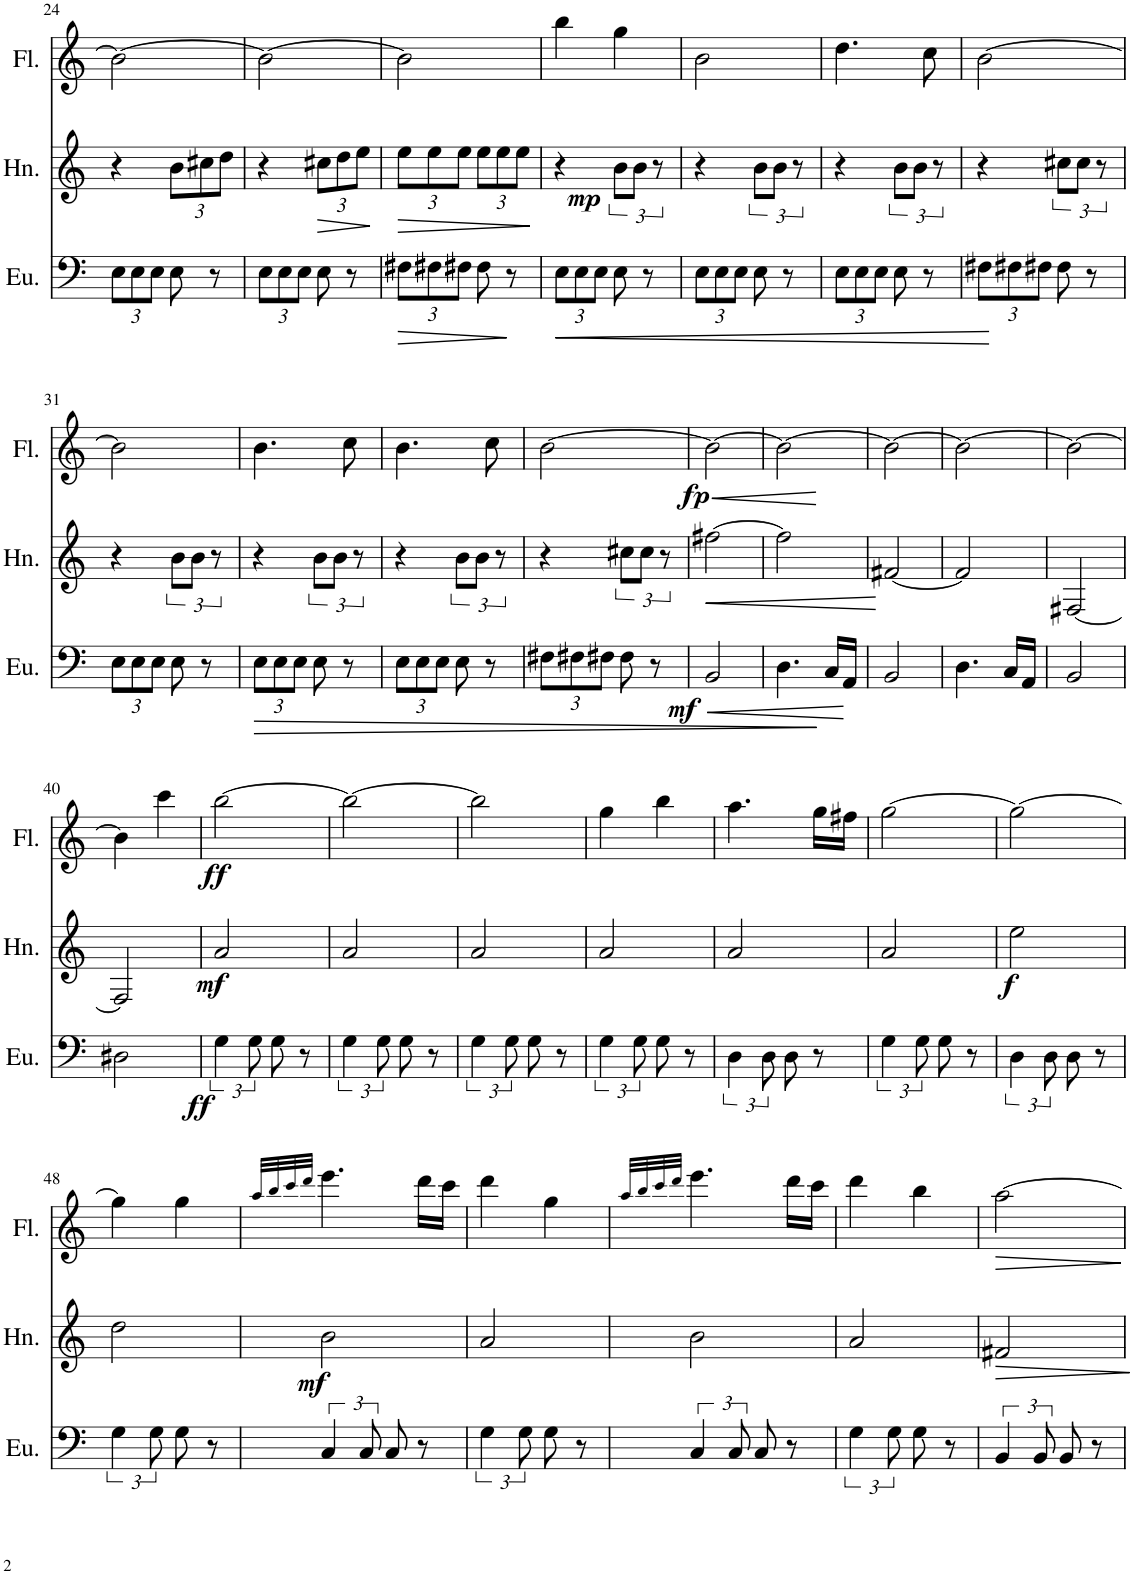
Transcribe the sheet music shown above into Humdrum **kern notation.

**kern	**dynam	**kern	**dynam	**kern	**dynam
*part3	*part3	*part2	*part2	*part1	*part1
*staff3	*staff3	*staff2	*staff2	*staff1	*staff1
*I"Euphonium	*	*I"Horn	*	*I"Flute	*
*I'Eu.	*	*I'Hn.	*	*I'Fl.	*
!!LO:PB:g=z
*clefF4	*	*clefG2	*	*clefG2	*
*	*	*Trd4c7	*	*	*
*k[]	*	*k[]	*	*k[]	*
*M2/4	*	*M2/4	*	*M2/4	*
*Xbrackettup	*	*	*	*	*
=24	=24	=24	=24	=24	=24
12E\L	.	4r	.	2b\_	.
12E\	.	.	.	.	.
12E\J	.	.	.	.	.
*	*	*Xbrackettup	*	*	*
8E\	.	12b\L	.	.	.
.	.	12cc#X\	.	.	.
8r	.	.	.	.	.
.	.	12dd\J	.	.	.
=25	=25	=25	=25	=25	=25
12E\L	.	4r	.	2b\_	.
12E\	.	.	.	.	.
12E\J	.	.	.	.	.
!	!	!	!LO:HP:b	!	!
8E\	.	12cc#X\L	>	.	.
.	.	12dd\	.	.	.
8r	.	.	.	.	.
.	.	12ee\J	.	.	.
.	.	.	]	.	.
=26	=26	=26	=26	=26	=26
!	!LO:HP:b	!	!LO:HP:b	!	!
12F#X\L	>	12ee\L	>	2b\]	.
12F#X\	.	12ee\	.	.	.
12F#X\J	.	12ee\J	.	.	.
8F#\	.	12ee\L	.	.	.
.	.	12ee\	.	.	.
8r	.	.	.	.	.
.	.	12ee\J	.	.	.
.	]	.	]	.	.
=27	=27	=27	=27	=27	=27
!	!LO:HP:b	!	!	!	!
12E\L	<	4r	.	4bb\	.
12E\	.	.	.	.	.
12E\J	.	.	.	.	.
*	*	*brackettup	*	*	*
!	!	!	!LO:DY:b	!	!
8E\	.	12b\L	mp	4gg\	.
.	.	12b\J	.	.	.
8r	.	.	.	.	.
.	.	12r	.	.	.
.	[	.	.	.	.
=28	=28	=28	=28	=28	=28
12E\L	.	4r	.	2b\	.
12E\	.	.	.	.	.
12E\J	.	.	.	.	.
8E\	.	12b\L	.	.	.
.	.	12b\J	.	.	.
8r	.	.	.	.	.
.	.	12r	.	.	.
=29	=29	=29	=29	=29	=29
12E\L	.	4r	.	4.dd\	.
12E\	.	.	.	.	.
12E\J	.	.	.	.	.
8E\	.	12b\L	.	.	.
.	.	12b\J	.	.	.
8r	.	.	.	8cc\	.
.	.	12r	.	.	.
=30	=30	=30	=30	=30	=30
12F#X\L	.	4r	.	[2b\	.
12F#X\	.	.	.	.	.
12F#X\J	.	.	.	.	.
8F#\	.	12cc#X\L	.	.	.
.	.	12cc#\J	.	.	.
8r	.	.	.	.	.
.	.	12r	.	.	.
!!LO:LB:g=z
=31	=31	=31	=31	=31	=31
12E\L	.	4r	.	2b\]	.
12E\	.	.	.	.	.
12E\J	.	.	.	.	.
8E\	.	12b\L	.	.	.
.	.	12b\J	.	.	.
8r	.	.	.	.	.
.	.	12r	.	.	.
=32	=32	=32	=32	=32	=32
!	!LO:HP:b	!	!	!	!
12E\L	>	4r	.	4.b\	.
12E\	.	.	.	.	.
12E\J	.	.	.	.	.
8E\	.	12b\L	.	.	.
.	.	12b\J	.	.	.
8r	.	.	.	8cc\	.
.	.	12r	.	.	.
.	]	.	.	.	.
=33	=33	=33	=33	=33	=33
12E\L	.	4r	.	4.b\	.
12E\	.	.	.	.	.
12E\J	.	.	.	.	.
8E\	.	12b\L	.	.	.
.	.	12b\J	.	.	.
8r	.	.	.	8cc\	.
.	.	12r	.	.	.
=34	=34	=34	=34	=34	=34
12F#X\L	.	4r	.	[2b\	.
12F#X\	.	.	.	.	.
12F#X\J	.	.	.	.	.
8F#\	.	12cc#X\L	.	.	.
.	.	12cc#\J	.	.	.
8r	.	.	.	.	.
.	.	12r	.	.	.
=35	=35	=35	=35	=35	=35
!	!LO:HP:b	!	!LO:HP:b	!	!LO:HP:b
!	!LO:DY:n=1:b	!	!	!	!LO:DY:n=1:b
2BB/	< mf	[2ff#X\	<	2b\_	< fp
.	[	.	[	.	[
=36	=36	=36	=36	=36	=36
4.D\	.	2ff#\]	.	2b\_	.
16C/LL	.	.	.	.	.
16AA/JJ	.	.	.	.	.
=37	=37	=37	=37	=37	=37
2BB/	.	[2f#X/	.	2b\_	.
=38	=38	=38	=38	=38	=38
4.D\	.	2f#/]	.	2b\_	.
16C/LL	.	.	.	.	.
16AA/JJ	.	.	.	.	.
=39	=39	=39	=39	=39	=39
2BB/	.	[2F#X/	.	2b\_	.
!!LO:LB:g=z
=40	=40	=40	=40	=40	=40
2D#X\	.	2F#/]	.	4b\]	.
.	.	.	.	4ccc\	.
=41	=41	=41	=41	=41	=41
*brackettup	*	*	*	*	*
!	!LO:DY:b	!	!LO:DY:b	!	!LO:DY:b
6G\	ff	2a/	mf	[2bb\	ff
12G\	.	.	.	.	.
8G\	.	.	.	.	.
8r	.	.	.	.	.
=42	=42	=42	=42	=42	=42
6G\	.	2a/	.	2bb\_	.
12G\	.	.	.	.	.
8G\	.	.	.	.	.
8r	.	.	.	.	.
=43	=43	=43	=43	=43	=43
6G\	.	2a/	.	2bb\]	.
12G\	.	.	.	.	.
8G\	.	.	.	.	.
8r	.	.	.	.	.
=44	=44	=44	=44	=44	=44
6G\	.	2a/	.	4gg\	.
12G\	.	.	.	.	.
8G\	.	.	.	4bb\	.
8r	.	.	.	.	.
=45	=45	=45	=45	=45	=45
6D\	.	2a/	.	4.aa\	.
12D\	.	.	.	.	.
8D\	.	.	.	.	.
8r	.	.	.	16gg\LL	.
.	.	.	.	16ff#X\JJ	.
=46	=46	=46	=46	=46	=46
6G\	.	2a/	.	[2gg\	.
12G\	.	.	.	.	.
8G\	.	.	.	.	.
8r	.	.	.	.	.
=47	=47	=47	=47	=47	=47
!	!	!	!LO:DY:b	!	!
6D\	.	2ee\	f	2gg\_	.
12D\	.	.	.	.	.
8D\	.	.	.	.	.
8r	.	.	.	.	.
!!LO:LB:g=z
=48	=48	=48	=48	=48	=48
6G\	.	2dd\	.	4gg\]	.
12G\	.	.	.	.	.
8G\	.	.	.	4gg\	.
8r	.	.	.	.	.
=49	=49	=49	=49	=49	=49
.	.	.	.	32qaa/LLL	.
.	.	.	.	32qbb/	.
.	.	.	.	32qccc/	.
.	.	.	.	32qddd/JJJ	.
!	!	!	!LO:DY:b	!	!
6C/	.	2b\	mf	4.eee\	.
12C/	.	.	.	.	.
8C/	.	.	.	.	.
8r	.	.	.	16ddd\LL	.
.	.	.	.	16ccc\JJ	.
=50	=50	=50	=50	=50	=50
6G\	.	2a/	.	4ddd\	.
12G\	.	.	.	.	.
8G\	.	.	.	4gg\	.
8r	.	.	.	.	.
=51	=51	=51	=51	=51	=51
.	.	.	.	32qaa/LLL	.
.	.	.	.	32qbb/	.
.	.	.	.	32qccc/	.
.	.	.	.	32qddd/JJJ	.
6C/	.	2b\	.	4.eee\	.
12C/	.	.	.	.	.
8C/	.	.	.	.	.
8r	.	.	.	16ddd\LL	.
.	.	.	.	16ccc\JJ	.
=52	=52	=52	=52	=52	=52
6G\	.	2a/	.	4ddd\	.
12G\	.	.	.	.	.
8G\	.	.	.	4bb\	.
8r	.	.	.	.	.
=53	=53	=53	=53	=53	=53
!	!	!	!LO:HP:b	!	!LO:HP:b
6BB/	.	2f#X/	>	[2aa\	>
12BB/	.	.	.	.	.
8BB/	.	.	.	.	.
8r	.	.	.	.	.
.	.	.	]	.	]
=	=	=	=	=	=
*-	*-	*-	*-	*-	*-
